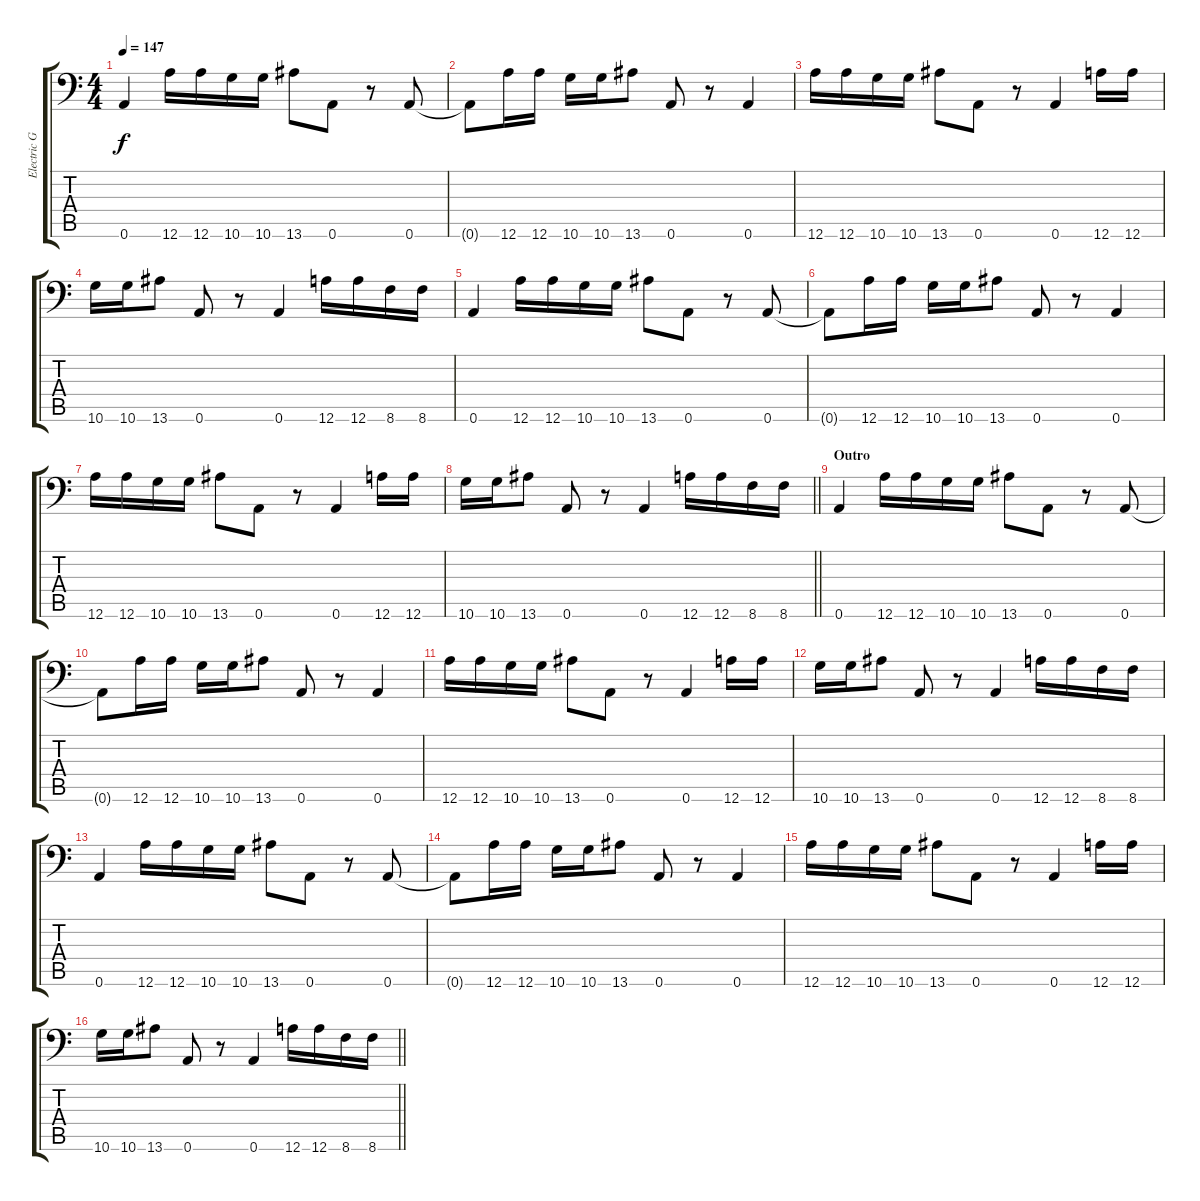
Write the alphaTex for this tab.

\track ("Electric Guitar 1" "Electric G") {instrument distortionguitar}
\staff {score tabs}
\tuning (A3 Gb3 D3 A2 E2 A1) {hide}
\ts (4 4)
\section ("" "")
\tempo 147
\clef f4
\ks aminor
0.6.4{dy f} 12.6.16 12.6.16 10.6.16 10.6.16 13.6.8 0.6.8 r.8 0.6.8 |
0.6{t}.8 12.6.16 12.6.16 10.6.16 10.6.16 13.6.8 0.6.8 r.8 0.6.4 |
12.6.16 12.6.16 10.6.16 10.6.16 13.6.8 0.6.8 r.8 0.6.4 12.6.16 12.6.16 |
10.6.16 10.6.16 13.6.8 0.6.8 r.8 0.6.4 12.6.16 12.6.16 8.6.16 8.6.16 |
0.6.4 12.6.16 12.6.16 10.6.16 10.6.16 13.6.8 0.6.8 r.8 0.6.8 |
0.6{t}.8 12.6.16 12.6.16 10.6.16 10.6.16 13.6.8 0.6.8 r.8 0.6.4 |
12.6.16 12.6.16 10.6.16 10.6.16 13.6.8 0.6.8 r.8 0.6.4 12.6.16 12.6.16 |
\barLineRight lightlight
10.6.16 10.6.16 13.6.8 0.6.8 r.8 0.6.4 12.6.16 12.6.16 8.6.16 8.6.16 |
\section ("" "Outro")
0.6.4{volume 8} 12.6.16 12.6.16 10.6.16 10.6.16 13.6.8 0.6.8 r.8 0.6.8 |
0.6{t}.8 12.6.16 12.6.16 10.6.16 10.6.16 13.6.8 0.6.8 r.8 0.6.4 |
12.6.16 12.6.16 10.6.16 10.6.16 13.6.8 0.6.8 r.8 0.6.4 12.6.16 12.6.16 |
10.6.16 10.6.16 13.6.8 0.6.8 r.8 0.6.4 12.6.16 12.6.16 8.6.16 8.6.16 |
0.6.4{volume 0} 12.6.16 12.6.16 10.6.16 10.6.16 13.6.8 0.6.8 r.8 0.6.8 |
0.6{t}.8 12.6.16 12.6.16 10.6.16 10.6.16 13.6.8 0.6.8 r.8 0.6.4 |
12.6.16 12.6.16 10.6.16 10.6.16 13.6.8 0.6.8 r.8 0.6.4 12.6.16 12.6.16 |
\barLineRight lightlight
10.6.16 10.6.16 13.6.8 0.6.8 r.8 0.6.4 12.6.16 12.6.16 8.6.16 8.6.16
